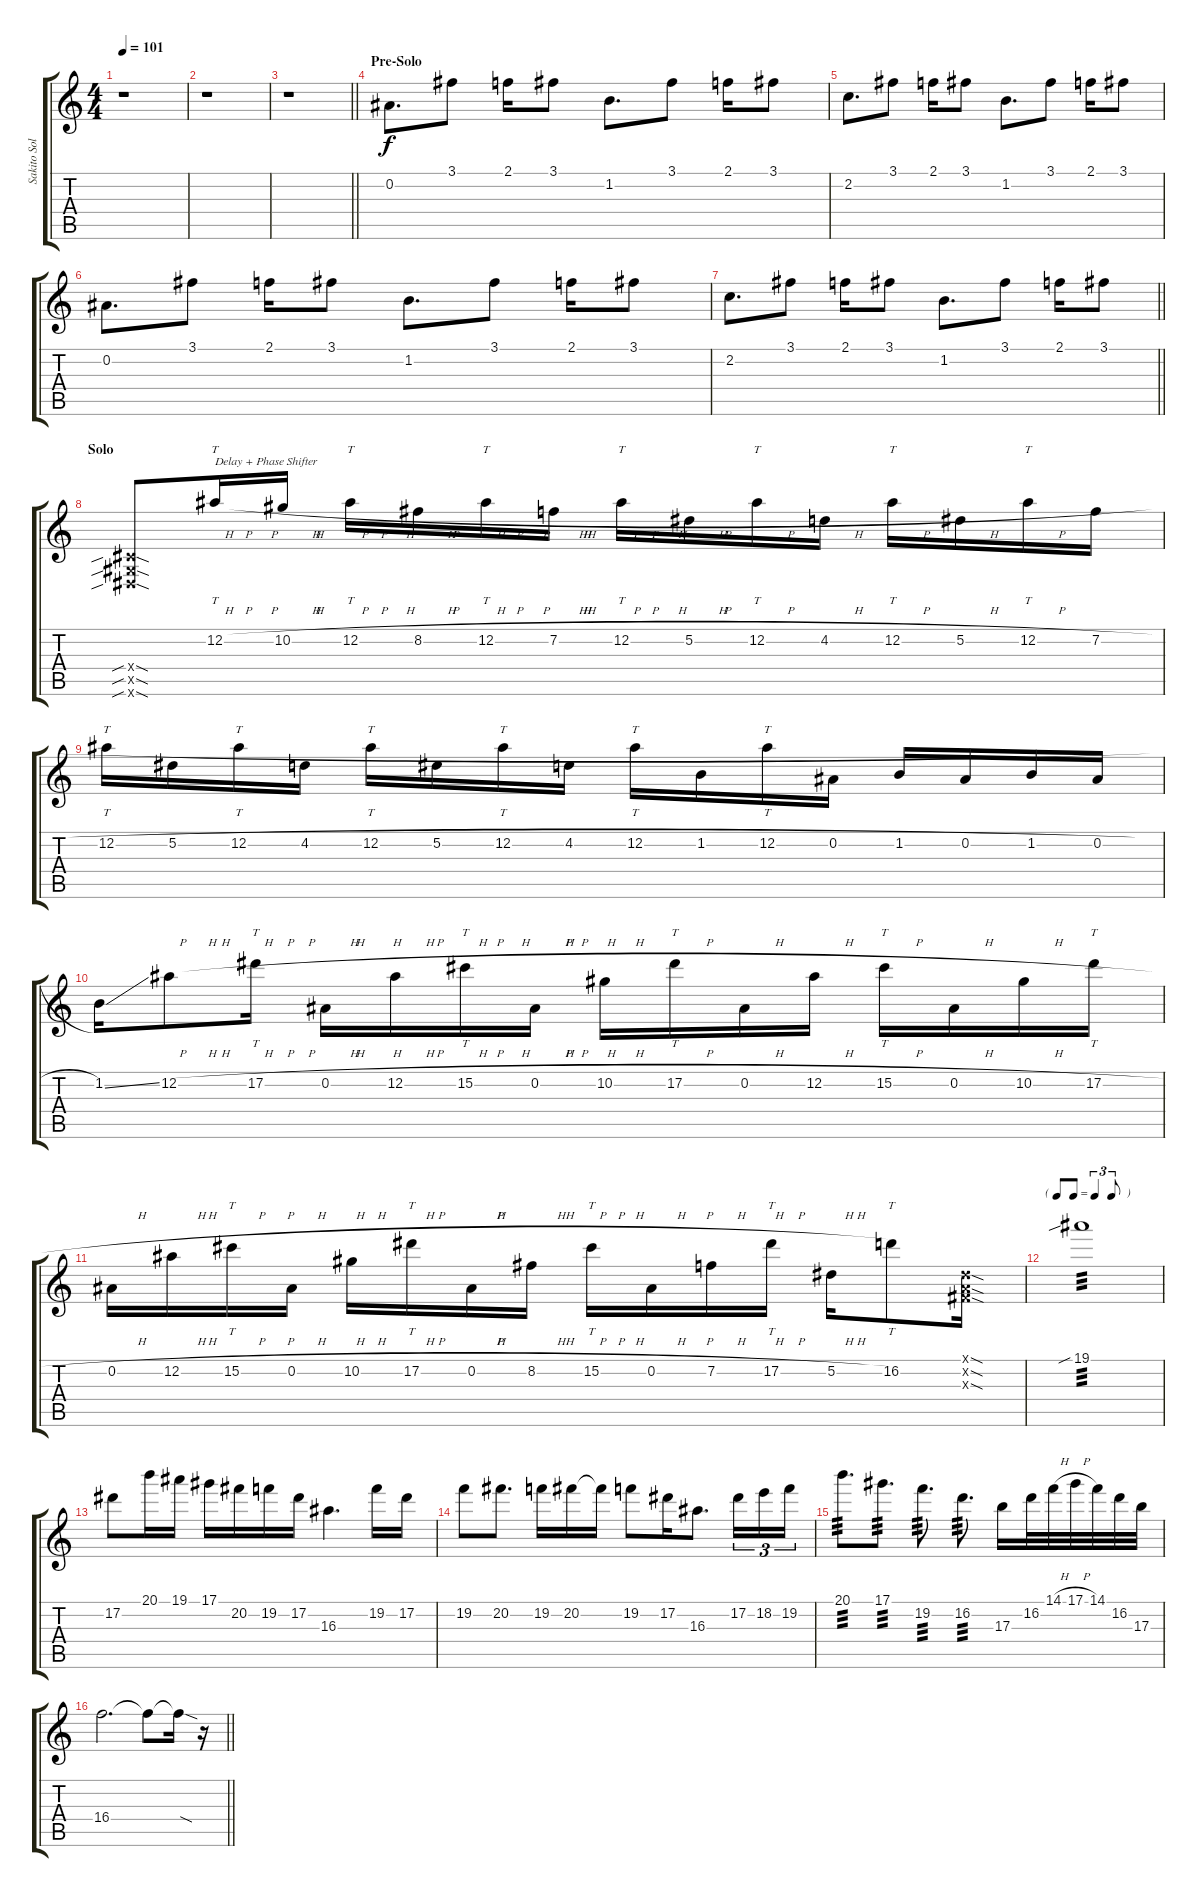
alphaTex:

\track ("Sakito Solo" "Sakito Sol") {instrument overdrivenguitar}
\staff {score tabs}
\tuning (Eb4 Bb3 Gb3 Db3 Ab2 Eb2) {hide}
\ts (4 4)
\tempo 101
\clef g2
\ks c
r.1{dy f} |
r.1 |
\barLineRight lightlight
r.1 |
\section ("" "Pre-Solo")
0.2.8{d} 3.1.8 2.1.16 3.1.8 1.2.8{d} 3.1.8 2.1.16 3.1.8 |
2.2.8{d} 3.1.8 2.1.16 3.1.8 1.2.8{d} 3.1.8 2.1.16 3.1.8 |
0.2.8{d} 3.1.8 2.1.16 3.1.8 1.2.8{d} 3.1.8 2.1.16 3.1.8 |
\barLineRight lightlight
2.2.8{d} 3.1.8 2.1.16 3.1.8 1.2.8{d} 3.1.8 2.1.16 3.1.8 |
\section ("" "Solo")
(0.4{sib sod x} 0.5{sib sod x} 0.6{sib sod x}).8 12.2{h}.16{tt txt "Delay + Phase Shifter" volume 16 balance 8} 10.2{h}.16 12.2{h}.16{tt} 8.2{h}.16 12.2{h}.16{tt} 7.2{h}.16 12.2{h}.16{tt} 5.2{h}.16 12.2{h}.16{tt} 4.2{h}.16 12.2{h}.16{tt} 5.2{h}.16 12.2{h}.16{tt} 7.2{h}.16 |
12.2{h}.16{tt} 5.2{h}.16 12.2{h}.16{tt} 4.2{h}.16 12.2{h}.16{tt} 5.2{h}.16 12.2{h}.16{tt} 4.2{h}.16 12.2{h}.16{tt} 1.2{h}.16 12.2{h}.16{tt} 0.2{h}.16 1.2{h}.16 0.2{h}.16 1.2{h}.16 0.2{h}.16 |
1.2{ss}.16 12.2{h}.8 17.2{h}.16{tt} 0.2{h}.16 12.2{h}.16 15.2{h}.16{tt} 0.2{h}.16 10.2{h}.16 17.2{h}.16{tt} 0.2{h}.16 12.2{h}.16 15.2{h}.16{tt} 0.2{h}.16 10.2{h}.16 17.2{h}.16{tt} |
0.2{h}.16 12.2{h}.16 15.2{h}.16{tt} 0.2{h}.16 10.2{h}.16 17.2{h}.16{tt} 0.2{h}.16 8.2{h}.16 15.2{h}.16{tt} 0.2{h}.16 7.2{h}.16 17.2{h}.16{tt} 5.2{h}.16 16.2.8{tt} (0.1{sod x} 0.2{sod x} 0.3{sod x}).16 |
\tf triplet8th
19.1{sib}.1{tp 3} |
17.2.8 20.1.16 19.1.16 17.1.16 20.2.16 19.2.16 17.2.16 16.3.4{d} 19.2.16 17.2.16 |
19.2.8 20.2.8{d} 19.2.16 20.2.16 20.2{t}.16 19.2.8 17.2.16 16.3.8{d} 17.2.16{tu (3 2)} 18.2.16{tu (3 2)} 19.2.16{tu (3 2)} |
20.1.8{d tp 3} 17.1.8{d tp 3} 19.2.8{d tp 3} 16.2.8{d tp 3} 17.3.16 16.2.32 14.1{h}.32 17.1{h}.32 14.1.32 16.2.32 17.3.32 |
\barLineRight lightlight
16.4.2{d} 16.4{t}.8 16.4{sod t}.16 r.16
